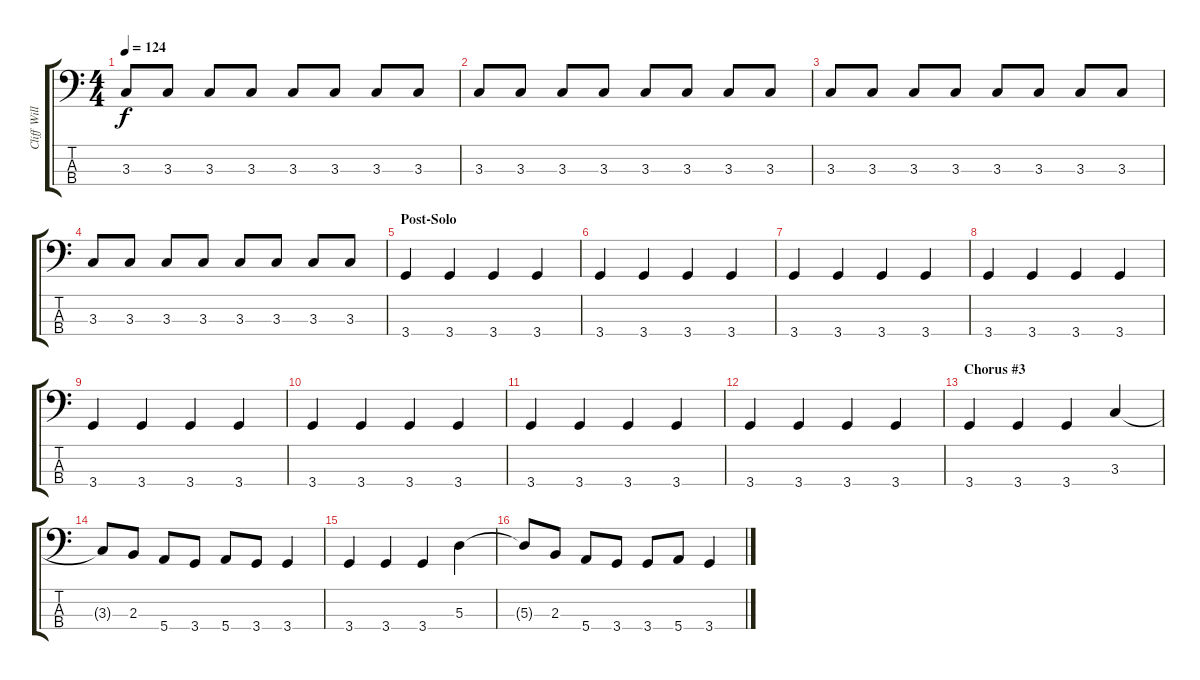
\track ("Cliff Williams" "Cliff Will") {instrument electricbasspick}
\staff {score tabs}
\tuning (G2 D2 A1 E1) {hide}
\ts (4 4)
\tempo 124
\clef f4
\ks c
3.3.8{dy f} 3.3.8 3.3.8 3.3.8 3.3.8 3.3.8 3.3.8 3.3.8 |
3.3.8 3.3.8 3.3.8 3.3.8 3.3.8 3.3.8 3.3.8 3.3.8 |
3.3.8 3.3.8 3.3.8 3.3.8 3.3.8 3.3.8 3.3.8 3.3.8 |
3.3.8 3.3.8 3.3.8 3.3.8 3.3.8 3.3.8 3.3.8 3.3.8 |
\section ("" "Post-Solo")
3.4.4 3.4.4 3.4.4 3.4.4 |
3.4.4 3.4.4 3.4.4 3.4.4 |
3.4.4 3.4.4 3.4.4 3.4.4 |
3.4.4 3.4.4 3.4.4 3.4.4 |
3.4.4 3.4.4 3.4.4 3.4.4 |
3.4.4 3.4.4 3.4.4 3.4.4 |
3.4.4 3.4.4 3.4.4 3.4.4 |
3.4.4 3.4.4 3.4.4 3.4.4 |
\section ("" "Chorus #3")
3.4.4 3.4.4 3.4.4 3.3.4 |
3.3{t}.8 2.3.8 5.4.8 3.4.8 5.4.8 3.4.8 3.4.4 |
3.4.4 3.4.4 3.4.4 5.3.4 |
5.3{t}.8 2.3.8 5.4.8 3.4.8 3.4.8 5.4.8 3.4.4
